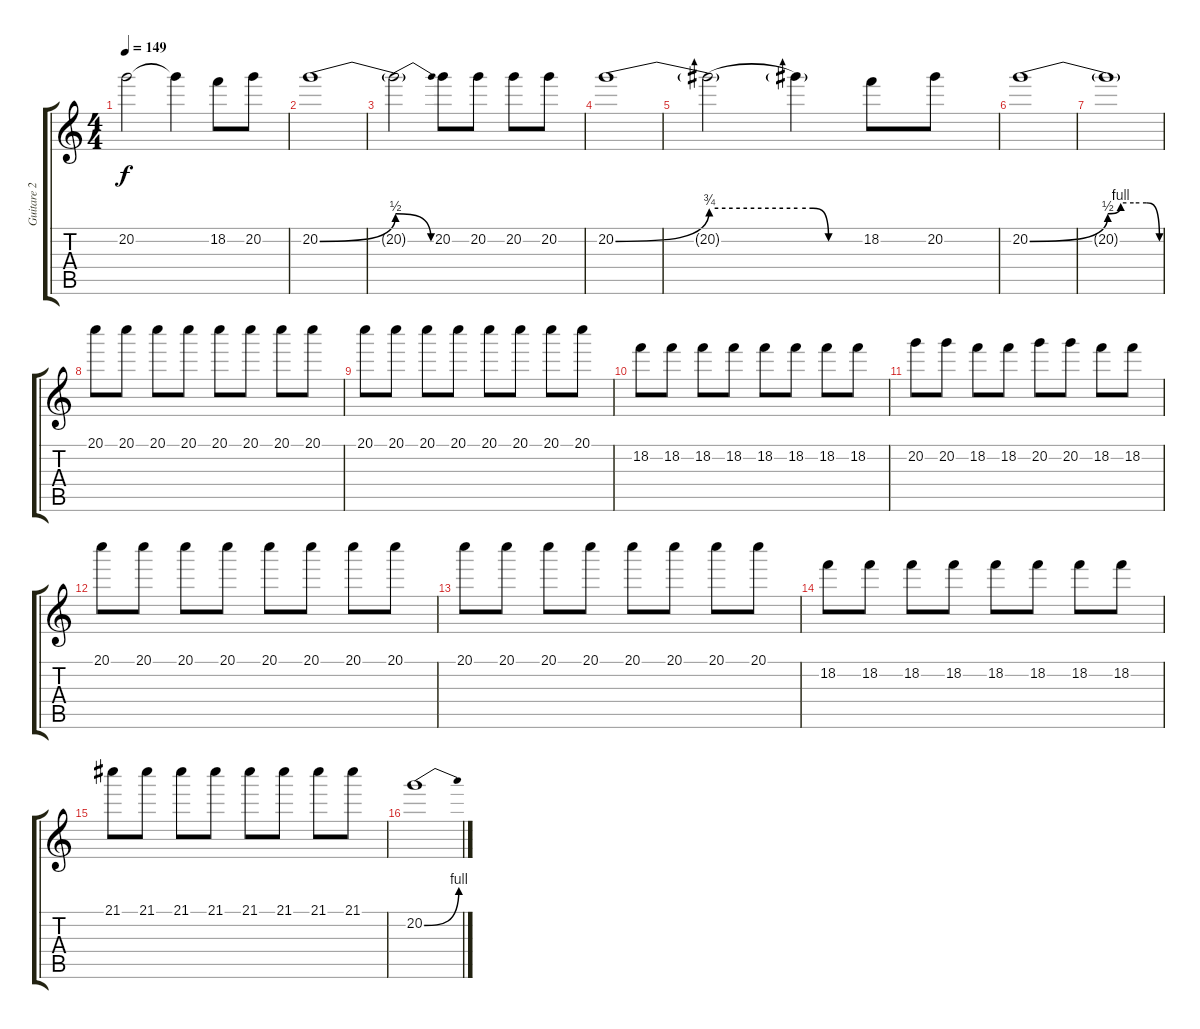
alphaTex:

\track ("Guitare 2" "Guitare 2") {instrument electricguitarjazz}
\staff {score tabs}
\tuning (E4 B3 G3 D3 A2 E2) {hide}
\ts (4 4)
\tempo 149
\clef g2
\ks c
20.2{t}.2{dy f} 20.2{t}.4 18.2.8 20.2.8 |
20.2{be (bend 0 0 60 2)}.1 |
20.2{be (release 0 2 60 0) t}.2 20.2.8 20.2.8 20.2.8 20.2.8 |
20.2{be (bend 0 0 60 3)}.1 |
20.2{be (hold 0 3 60 3) t}.2 20.2{be (custom 0 3 15 3 30 0 60 0) t}.4 18.2.8 20.2.8 |
20.2{be (bend 0 0 60 2)}.1 |
20.2{be (custom 0 2 15 4 30 4 45 4 60 0) t}.1 |
20.1.8 20.1.8 20.1.8 20.1.8 20.1.8 20.1.8 20.1.8 20.1.8 |
20.1.8 20.1.8 20.1.8 20.1.8 20.1.8 20.1.8 20.1.8 20.1.8 |
18.2.8 18.2.8 18.2.8 18.2.8 18.2.8 18.2.8 18.2.8 18.2.8 |
20.2.8 20.2.8 18.2.8 18.2.8 20.2.8 20.2.8 18.2.8 18.2.8 |
20.1.8 20.1.8 20.1.8 20.1.8 20.1.8 20.1.8 20.1.8 20.1.8 |
20.1.8 20.1.8 20.1.8 20.1.8 20.1.8 20.1.8 20.1.8 20.1.8 |
18.2.8 18.2.8 18.2.8 18.2.8 18.2.8 18.2.8 18.2.8 18.2.8 |
21.1.8 21.1.8 21.1.8 21.1.8 21.1.8 21.1.8 21.1.8 21.1.8 |
20.2{be (bend 0 0 60 4)}.1
